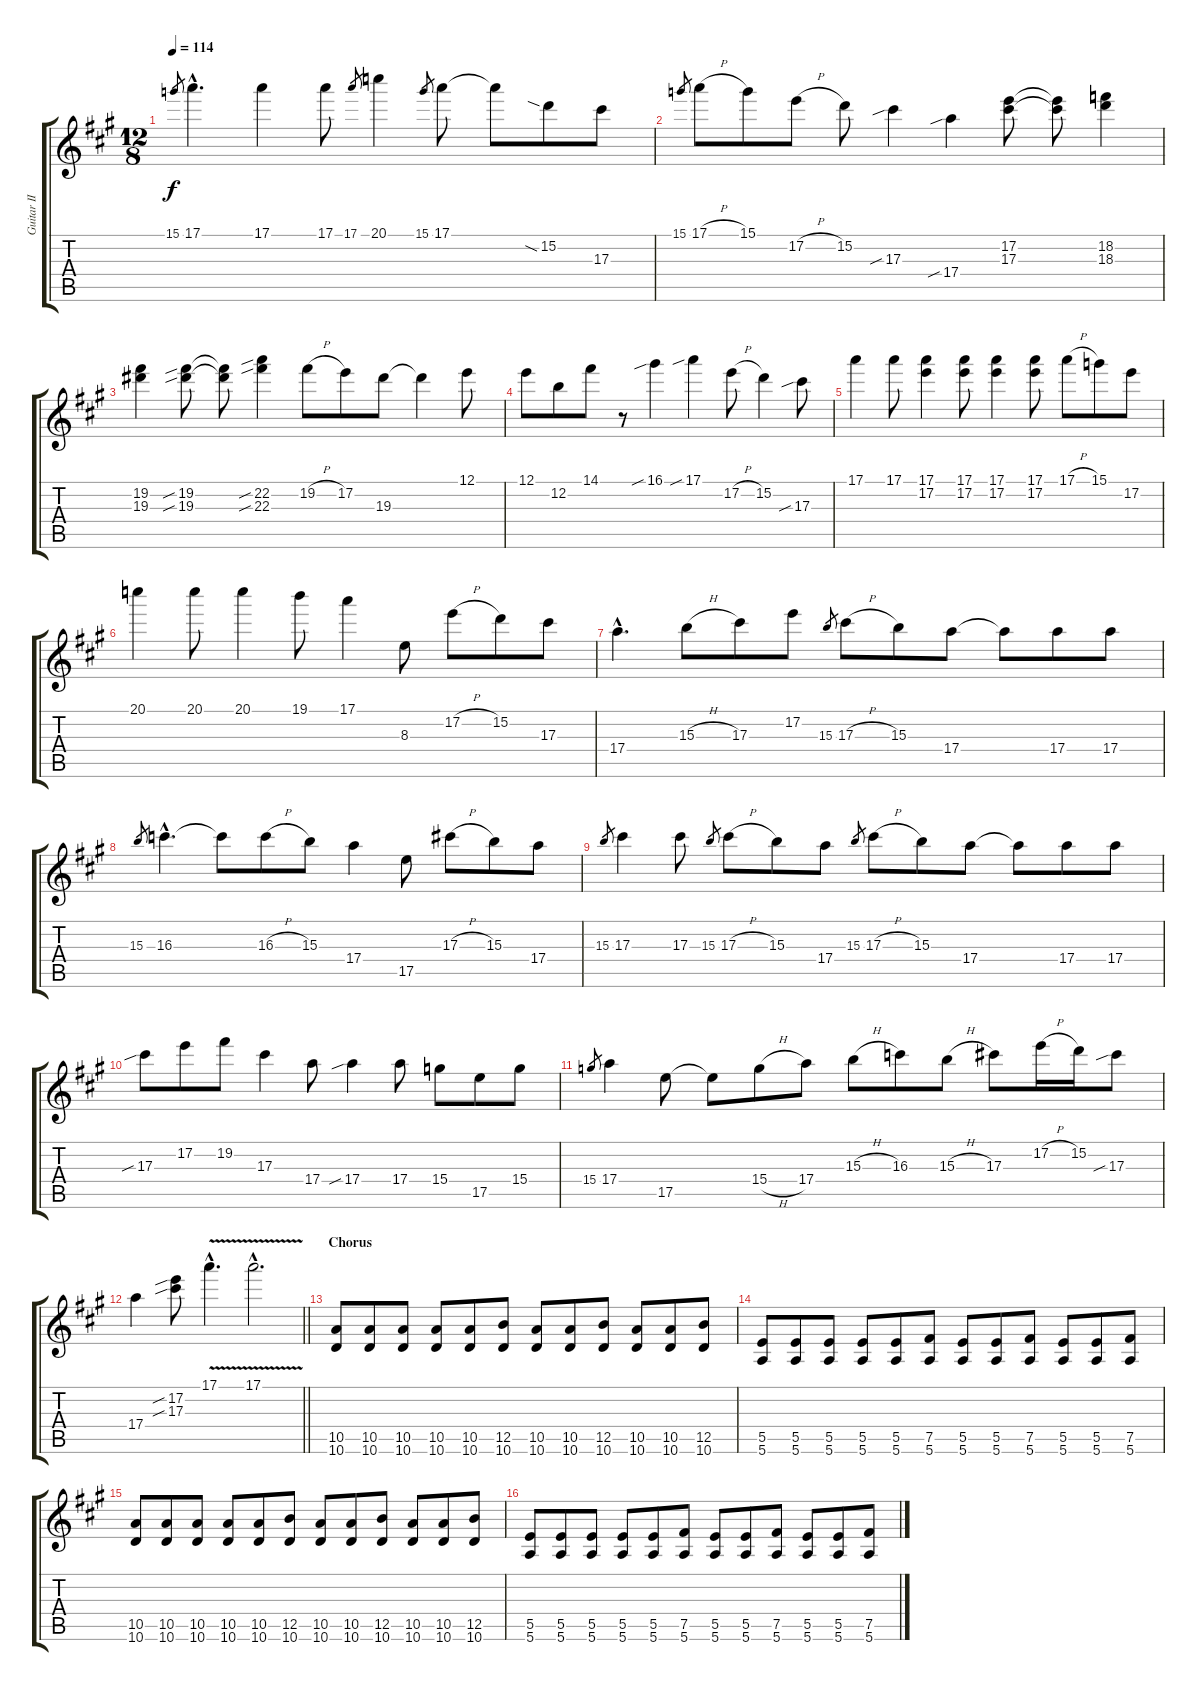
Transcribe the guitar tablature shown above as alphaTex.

\track ("Guitar II" "Guitar II") {instrument distortionguitar}
\staff {score tabs}
\tuning (E4 B3 Ab3 E3 B2 E2) {hide}
\ts (12 8)
\tempo 114
\clef g2
\ks a
15.1.8{gr dy f} 17.1{hac}.4{d} 17.1.4 17.1.8 17.1.8{gr} 20.1.4 15.1.8{gr} 17.1.8 17.1{t}.8 15.2{sia}.8 17.3.8 |
15.1.8{gr} 17.1{h}.8 15.1.8 17.2{h}.8 15.2.8 17.3{sib}.4 17.4{sib}.4 (17.2 17.3).8 (17.2{t} 17.3{t}).8 (18.2 18.3).4 |
(19.2 19.3).4 (19.2{sib} 19.3{sib}).8 (19.2{t} 19.3{t}).8 (22.2{sib} 22.3{sib}).4 19.2{h}.8 17.2.8 19.3.8 19.3{t}.4 12.1.8 |
12.1.8 12.2.8 14.1.8 r.8 16.1{sib}.4 17.1{sib}.4 17.2{h}.8 15.2.4 17.3{sib}.8 |
17.1.4 17.1.8 (17.1 17.2).4 (17.1 17.2).8 (17.1 17.2).4 (17.1 17.2).8 17.1{h}.8 15.1.8 17.2.8 |
20.1.4 20.1.8 20.1.4 19.1.8 17.1.4 8.3.8 17.2{h}.8 15.2.8 17.3.8 |
17.4{hac}.4{d} 15.3{h}.8 17.3.8 17.2.8 15.3.8{gr} 17.3{h}.8 15.3.8 17.4.8 17.4{t}.8 17.4.8 17.4.8 |
15.3.8{gr} 16.3{hac}.4{d} 16.3{t}.8 16.3{h}.8 15.3.8 17.4.4 17.5.8 17.3{h}.8 15.3.8 17.4.8 |
15.3.8{gr} 17.3.4 17.3.8 15.3.8{gr} 17.3{h}.8 15.3.8 17.4.8 15.3.8{gr} 17.3{h}.8 15.3.8 17.4.8 17.4{t}.8 17.4.8 17.4.8 |
17.3{sib}.8 17.2.8 19.2.8 17.3.4 17.4.8 17.4{sib}.4 17.4.8 15.4.8 17.5.8 15.4.8 |
15.4.8{gr} 17.4.4 17.5.8 17.5{t}.8 15.4{h}.8 17.4.8 15.3{h}.8 16.3.8 15.3{h}.8 17.3.8 17.2{h}.16 15.2.16 17.3{sib}.8 |
\barLineRight lightlight
17.4.4 (17.2{sib} 17.3{sib}).8 17.1{v hac}.4{d} 17.1{v hac}.2{d} |
\section ("" "Chorus")
(10.5 10.6).8 (10.5 10.6).8 (10.5 10.6).8 (10.5 10.6).8 (10.5 10.6).8 (12.5 10.6).8 (10.5 10.6).8 (10.5 10.6).8 (12.5 10.6).8 (10.5 10.6).8 (10.5 10.6).8 (12.5 10.6).8 |
(5.5 5.6).8 (5.5 5.6).8 (5.5 5.6).8 (5.5 5.6).8 (5.5 5.6).8 (7.5 5.6).8 (5.5 5.6).8 (5.5 5.6).8 (7.5 5.6).8 (5.5 5.6).8 (5.5 5.6).8 (7.5 5.6).8 |
(10.5 10.6).8 (10.5 10.6).8 (10.5 10.6).8 (10.5 10.6).8 (10.5 10.6).8 (12.5 10.6).8 (10.5 10.6).8 (10.5 10.6).8 (12.5 10.6).8 (10.5 10.6).8 (10.5 10.6).8 (12.5 10.6).8 |
(5.5 5.6).8 (5.5 5.6).8 (5.5 5.6).8 (5.5 5.6).8 (5.5 5.6).8 (7.5 5.6).8 (5.5 5.6).8 (5.5 5.6).8 (7.5 5.6).8 (5.5 5.6).8 (5.5 5.6).8 (7.5 5.6).8
